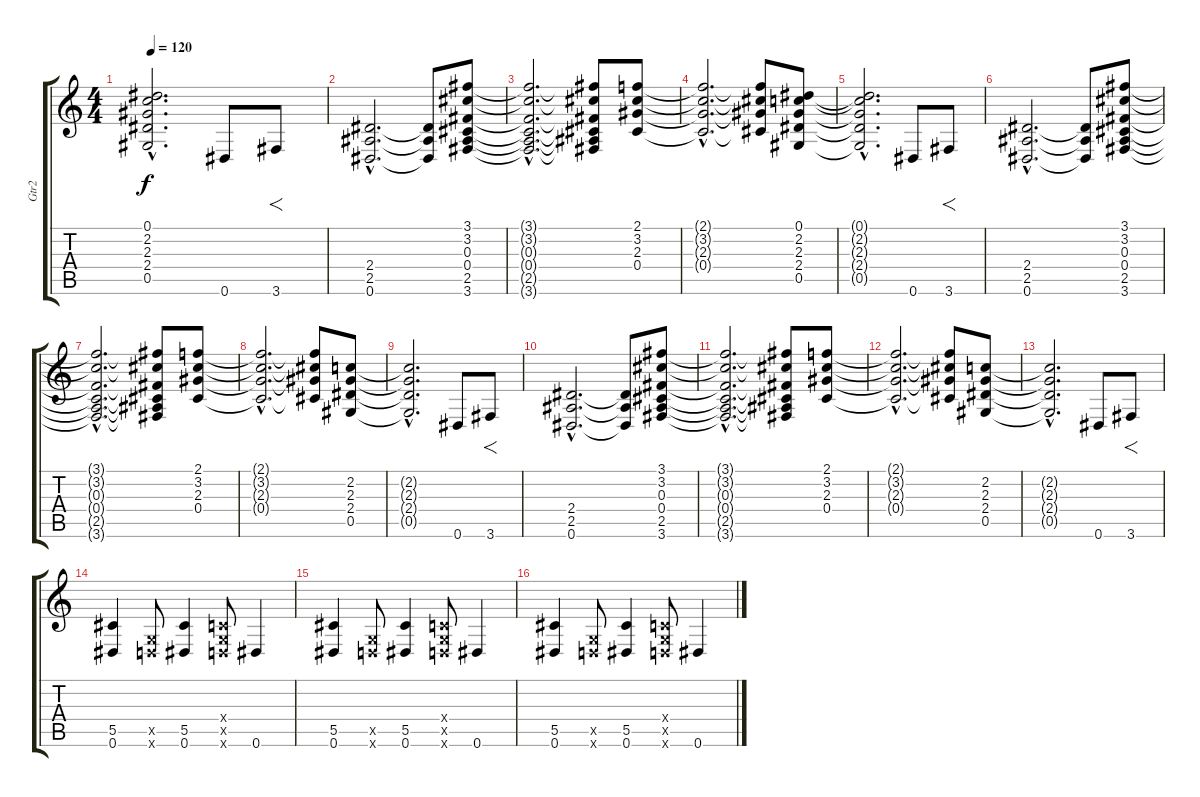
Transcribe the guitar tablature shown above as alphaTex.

\track ("Gtr2" "Gtr2") {instrument overdrivenguitar}
\staff {score tabs}
\tuning (Eb4 Bb3 Gb3 Db3 Ab2 Eb2) {hide}
\ts (4 4)
\tempo 120
\clef g2
\ks c
(0.1{hac t} 2.2{hac t} 2.3{hac t} 2.4{hac t} 0.5{hac t}).2{d dy f} 0.6.8 3.6.8{f} |
(2.4{hac} 2.5{hac} 0.6{hac}).2{d} (2.4{t} 2.5{t} 0.6{t}).8 (3.1 3.2 0.3 0.4 2.5 3.6).8 |
(3.1{hac t} 3.2{hac t} 0.3{hac t} 0.4{hac t} 2.5{hac t} 3.6{hac t}).2{d} (3.1{t} 3.2{t} 0.3{t} 0.4{t} 2.5{t} 3.6{t}).8 (2.1 3.2 2.3 0.4).8 |
(2.1{hac t} 3.2{hac t} 2.3{hac t} 0.4{hac t}).2{d} (2.1{t} 3.2{t} 2.3{t} 0.4{t}).8 (0.1 2.2 2.3 2.4 0.5).8 |
(0.1{hac t} 2.2{hac t} 2.3{hac t} 2.4{hac t} 0.5{hac t}).2{d} 0.6.8 3.6.8{f} |
(2.4{hac} 2.5{hac} 0.6{hac}).2{d} (2.4{t} 2.5{t} 0.6{t}).8 (3.1 3.2 0.3 0.4 2.5 3.6).8 |
(3.1{hac t} 3.2{hac t} 0.3{hac t} 0.4{hac t} 2.5{hac t} 3.6{hac t}).2{d} (3.1{t} 3.2{t} 0.3{t} 0.4{t} 2.5{t} 3.6{t}).8 (2.1 3.2 2.3 0.4).8 |
(2.1{hac t} 3.2{hac t} 2.3{hac t} 0.4{hac t}).2{d} (2.1{t} 3.2{t} 2.3{t} 0.4{t}).8 (2.2 2.3 2.4 0.5).8 |
(2.2{hac t} 2.3{hac t} 2.4{hac t} 0.5{hac t}).2{d} 0.6.8 3.6.8{f} |
(2.4{hac} 2.5{hac} 0.6{hac}).2{d} (2.4{t} 2.5{t} 0.6{t}).8 (3.1 3.2 0.3 0.4 2.5 3.6).8 |
(3.1{hac t} 3.2{hac t} 0.3{hac t} 0.4{hac t} 2.5{hac t} 3.6{hac t}).2{d} (3.1{t} 3.2{t} 0.3{t} 0.4{t} 2.5{t} 3.6{t}).8 (2.1 3.2 2.3 0.4).8 |
(2.1{hac t} 3.2{hac t} 2.3{hac t} 0.4{hac t}).2{d} (2.1{t} 3.2{t} 2.3{t} 0.4{t}).8 (2.2 2.3 2.4 0.5).8 |
(2.2{hac t} 2.3{hac t} 2.4{hac t} 0.5{hac t}).2{d} 0.6.8 3.6.8{f} |
(5.5 0.6).4 (-1.5{x} -1.6{x}).8 (5.5 0.6).4 (-1.4{x} -1.5{x} -1.6{x}).8 0.6.4 |
(5.5 0.6).4 (-1.5{x} -1.6{x}).8 (5.5 0.6).4 (-1.4{x} -1.5{x} -1.6{x}).8 0.6.4 |
(5.5 0.6).4 (-1.5{x} -1.6{x}).8 (5.5 0.6).4 (-1.4{x} -1.5{x} -1.6{x}).8 0.6.4
